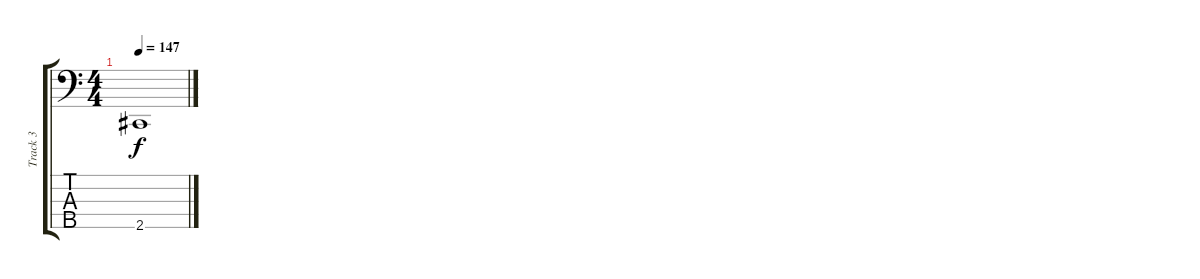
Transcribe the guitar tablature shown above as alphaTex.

\track ("Track 3" "Track 3") {instrument electricbassfinger}
\staff {score tabs}
\tuning (G2 D2 A1 E1 B0) {hide}
\ts (4 4)
\tempo 147
\clef f4
\ks c
2.5{t}.1{dy f}
